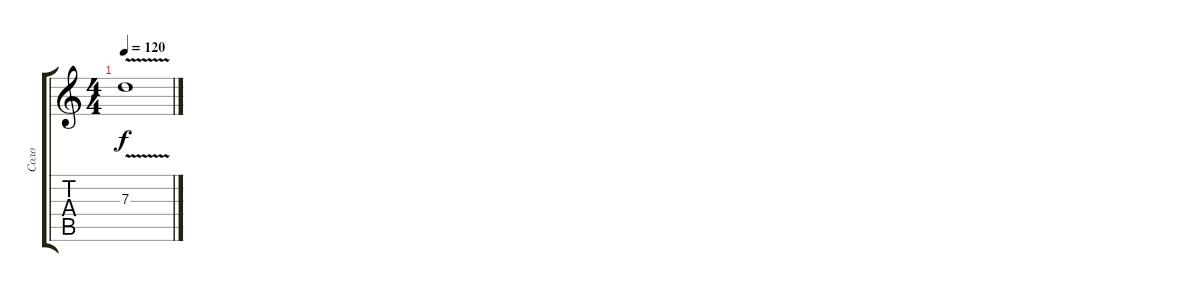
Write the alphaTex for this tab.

\track ("Соло" "Соло") {instrument acousticbass}
\staff {score tabs}
\tuning (E4 B3 G3 D3 A2 E2) {hide}
\ts (4 4)
\tempo 120
\clef g2
\ks c
7.3{v}.1{dy f}
